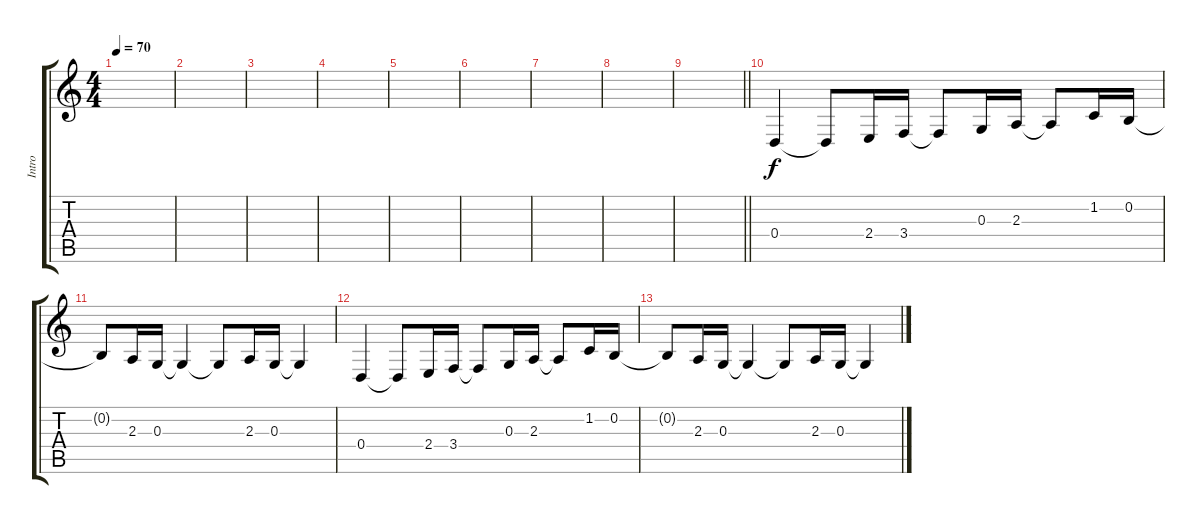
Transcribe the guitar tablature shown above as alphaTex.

\track ("Intro" "Intro") {instrument stringensemble1}
\staff {score tabs}
\tuning (E4 B3 G3 D3 A2 E2) {hide}
\ts (4 4)
\tempo 70
\clef g2
\ks c
|
|
|
|
|
|
|
|
\barLineRight lightlight
|
0.4.4{volume 6} 0.4{t}.8 2.4.16 3.4.16 3.4{t}.8 0.3.16 2.3.16 2.3{t}.8 1.2.16 0.2.16 |
0.2{t}.8 2.3.16 0.3.16 0.3{t}.4 0.3{t}.8 2.3.16 0.3.16 0.3{t}.4 |
0.4.4 0.4{t}.8 2.4.16 3.4.16 3.4{t}.8 0.3.16 2.3.16 2.3{t}.8 1.2.16 0.2.16 |
0.2{t}.8 2.3.16 0.3.16 0.3{t}.4 0.3{t}.8 2.3.16 0.3.16 0.3{t}.4
